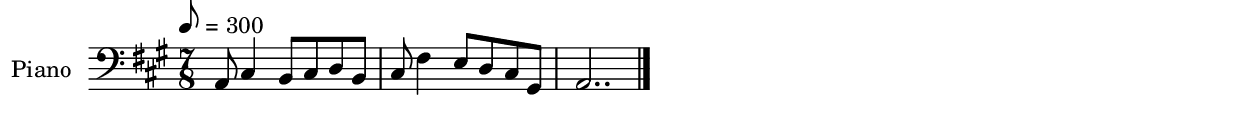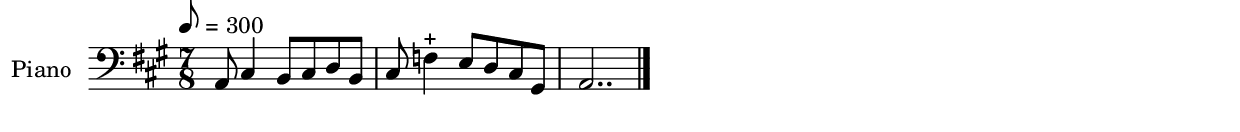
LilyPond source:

\version "2.18.2"

%{
BAHPM
Bateria de Avaliação da Habilidade de Percepção Musical
Item: 04_escala
Igual ou diferente: diferente
%}

%%% INFORMACOES PRE-MUSICA %%%

%%%%%%%%%%%%%
% SUBITEM A %
%%%%%%%%%%%%%


% Inserir nome do instrumento, andamento, compasso, clave

instrumentoNomeItemA = \set Staff.instrumentName = "Piano"
andamentoItemA = \tempo 8 = 300
compassoItemA = \time 7/8
clefItemA = \clef bass
keyItemA = \key a \major

%%%%%%%%%%%%%
% SUBITEM B %
%%%%%%%%%%%%%

% Caso o exemplo seja igual, manter essa seção comentada
% Cada elemento possui um comentário anterior a ele para
% que seja removido somente o elemento diferenciado

% Inserir nome do instrumento, andamento, compasso, clave

instrumentoNomeItemB = \instrumentoNomeItemA
andamentoItemB = \andamentoItemA
compassoItemB = \compassoItemA
clefItemB = \clefItemA
keyItemB = \keyItemA

%%%%%%%%%%
% MUSICA %
%%%%%%%%%%

musica = \relative c {
  a8 cis4 b8[ cis d b] |
  cis
 \tag #'itemA { fis4 }
 \tag #'itemB { f4-+ }
 e8[ d cis gis] |
 a2.. \bar "|."
}

%%% Configuração de layout %%%

\include "lilypond-book-preamble.ly"

% desmarcar os itens abaixo para regular alinhamento de itens

\paper {
 ragged-right = ##f 
 line-width = 110\mm
}

%%% CONTEXTOS PARA CADA SUBITEM %%%

itemA = \score {
  \new Staff <<
    \instrumentoNomeItemA
    \andamentoItemA
    \compassoItemA
    \clefItemA
    \keyItemA
    \new Voice { 
      \keepWithTag #'itemA \musica
    }
  >>
}

itemB = \score {
  \new Staff <<
    \instrumentoNomeItemB
    \andamentoItemB
    \compassoItemB
    \clefItemB
    \keyItemB
    \new Voice { 
      \keepWithTag #'itemB \musica
    }
  >>
}




\itemA

% Desmarcar para incluir o subitem B

\itemB